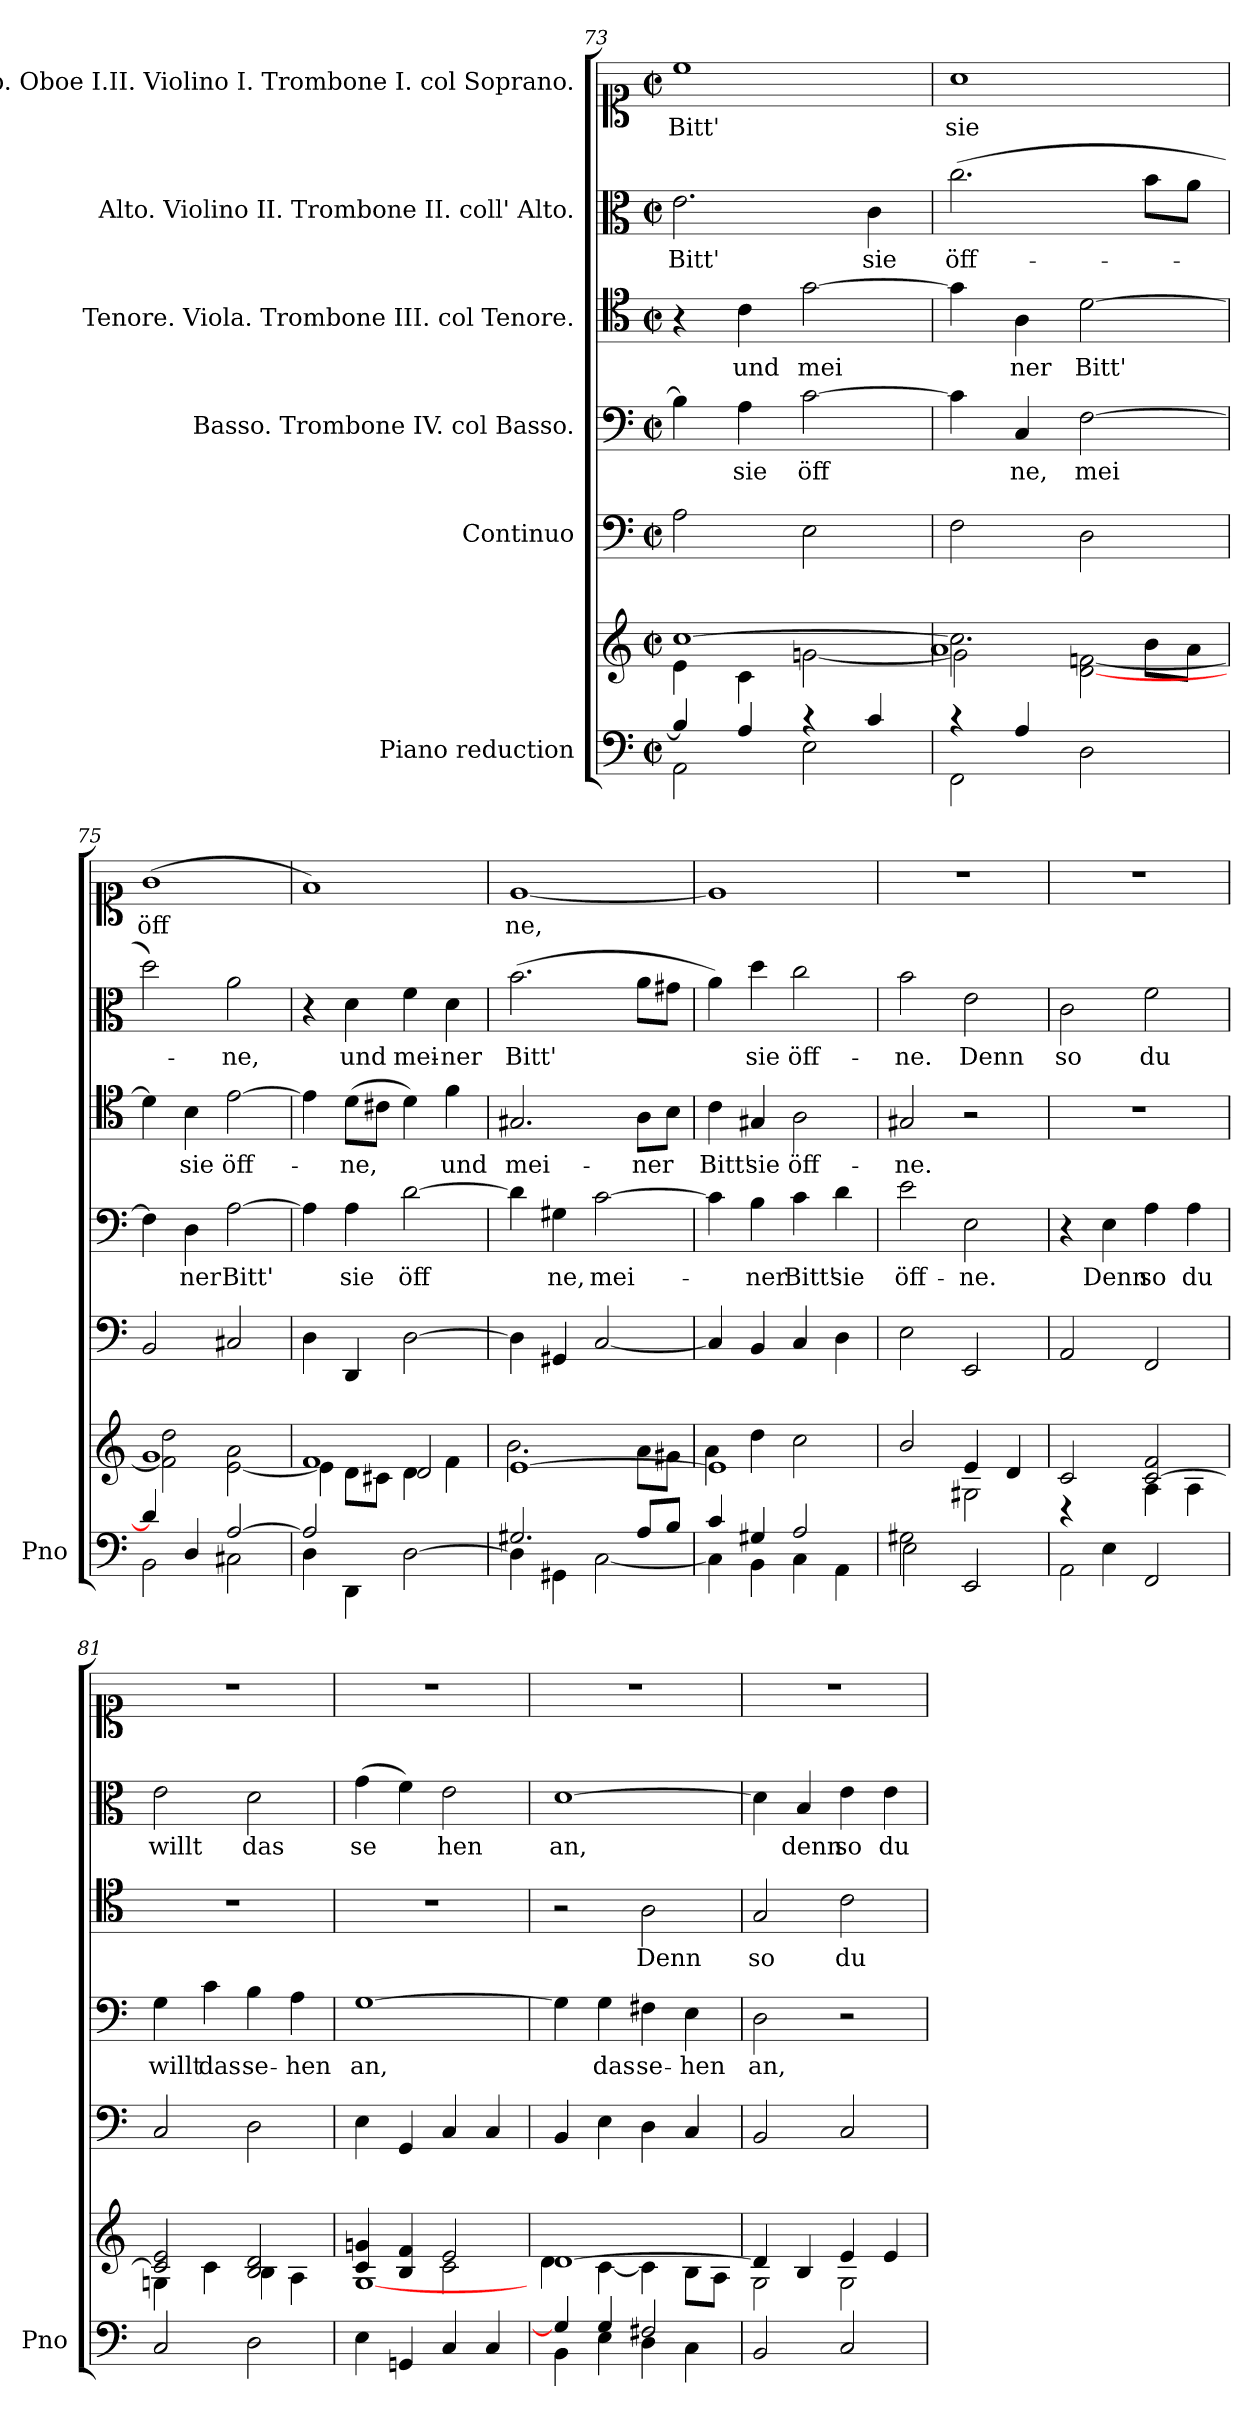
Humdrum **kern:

**kern	**kern	**kern	**kern	**text	**kern	**text	**kern	**text	**kern	**text
*part6	*part6	*part5	*part4	*part4	*part3	*part3	*part2	*part2	*part1	*part1
*staff7	*staff6	*staff5	*staff4	*staff4	*staff3	*staff3	*staff2	*staff2	*staff1	*staff1
*I"Piano reduction	*	*I"Continuo	*I"Basso. Trombone IV. col Basso.	*	*I"Tenore. Viola. Trombone III. col Tenore.	*	*I"Alto. Violino II. Trombone II. coll' Alto.	*	*I"Soprano. Oboe I.II. Violino I. Trombone I. col Soprano.	*
*I'Pno	*	*	*	*	*	*	*	*	*	*
*clefF4	*clefG2	*clefF4	*clefF4	*	*clefC4	*	*clefC3	*	*clefC1	*
*k[]	*k[]	*k[]	*k[]	*	*k[]	*	*k[]	*	*k[]	*
*M2/2	*M2/2	*M2/2	*M2/2	*	*M2/2	*	*M2/2	*	*M2/2	*
*met(c|)	*met(c|)	*met(c|)	*met(c|)	*	*met(c|)	*	*met(c|)	*	*met(c|)	*
=73	=73	=73	=73	=73	=73	=73	=73	=73	=73	=73
*^	*^	*	*	*	*	*	*	*	*	*
!	!	!	!	!	!	!	!	!	!	!LO:LY:b	!	!LO:LY:b
4B/]	2AA\	[1cc	4e\	2A\	4B\]	.	4r	.	2.e\	Bitt'	1cc	Bitt'
!	!	!	!	!	!	!LO:LY:b	!	!LO:LY:b	!	!	!	!
4A/	.	.	4c\	.	4A\	sie	4c\	und	.	.	.	.
!	!	!	!	!	!	!LO:LY:b	!	!LO:LY:b	!	!	!	!
4r	2E\	.	[2gn\	2E\	[2c\	öff	[2g\	mei	.	.	.	.
!	!	!	!	!	!	!	!	!	!	!LO:LY:b	!	!
4c/	.	.	.	.	.	.	.	.	4c\	sie	.	.
=74	=74	=74	=74	=74	=74	=74	=74	=74	=74	=74	=74	=74
*	*	*	*^	*	*	*	*	*	*	*	*	*
!	!	!	!	!	!	!	!	!	!	!	!LO:LY:b	!	!LO:LY:b
4r	2FF\	2.cc\]	2g\]	1a	2F\	4c\]	.	4g\]	.	(2.cc\	öff-	1a	sie
!	!	!	!	!	!	!	!LO:LY:b	!	!LO:LY:b	!	!	!	!
4A/	.	.	.	.	.	4C/	ne,	4A\	ner	.	.	.	.
!	!	!	!	!	!	!	!LO:LY:b	!	!LO:LY:b	!	!	!	!
2ryy	2D\	.	[2d\ [2fn\	.	2D\	[2F\	mei	[2d\	Bitt'	.	.	.	.
.	.	8b\L	.	.	.	.	.	.	.	8b\L	.	.	.
.	.	8a\J	.	.	.	.	.	.	.	8a\J	.	.	.
*	*	*	*v	*v	*	*	*	*	*	*	*	*	*
=75	=75	=75	=75	=75	=75	=75	=75	=75	=75	=75	=75	=75
!	!	!	!	!	!	!	!	!	!	!	!	!LO:LY:b
4d/]	2BB\	1g	2f\] 2dd\	2BB/	4F\]	.	4d\]	.	2dd\)	.	(1g	öff--
!	!	!	!	!	!	!LO:LY:b	!	!LO:LY:b	!	!	!	!
4D/	.	.	.	.	4D\	ner	4B\	sie	.	.	.	.
!	!	!	!	!	!	!LO:LY:b	!	!LO:LY:b	!	!LO:LY:b	!	!
[2A/	2C#X\	.	[2e\ 2a\	2C#X/	[2A\	Bitt'	[2e\	öff-	2a\	ne,	.	.
=76	=76	=76	=76	=76	=76	=76	=76	=76	=76	=76	=76	=76
*	*	*	*^	*	*	*	*	*	*	*	*	*
!	!	!	!	!	!	!	!	!	!	!	!	!	!LO:LY:b
2A/]	4D\	1f	4e\]	2ryy	4D\	4A\]	.	4e\]	.	4r	.	1f)	-
!	!	!	!	!	!	!	!LO:LY:b	!	!LO:LY:b	!	!LO:LY:b	!	!
.	4DD\	.	8d\L	.	4DD/	4A\	sie	(8d\L	ne,	4d\	und	.	.
.	.	.	8c#X\J	.	.	.	.	8c#X\J	.	.	.	.	.
!	!	!	!	!	!	!	!LO:LY:b	!	!	!	!LO:LY:b	!	!
2ryy	[2D\	.	4d\	2d/	[2D\	[2d\	öff-	4d\)	.	4f\	mei-	.	.
!	!	!	!	!	!	!	!	!	!LO:LY:b	!	!LO:LY:b	!	!
.	.	.	4f\	.	.	.	.	4f\	und	4d\	ner	.	.
*	*	*	*v	*v	*	*	*	*	*	*	*	*	*
!!LO:LB:g=z
=77	=77	=77	=77	=77	=77	=77	=77	=77	=77	=77	=77	=77
!	!	!	!	!	!	!LO:LY:b	!	!LO:LY:b	!	!LO:LY:b	!	!LO:LY:b
2.G#X/	4D\]	[<1e	2.b\	4D\]	4d\]	-	2.G#X/	mei-	(2.b\	Bitt'	[1e	ne,
!	!	!	!	!	!	!LO:LY:b	!	!	!	!	!	!
.	4GG#X\	.	.	4GG#X/	4G#X\	ne,	.	.	.	.	.	.
!	!	!	!	!	!	!LO:LY:b	!	!	!	!	!	!
.	[2C\	.	.	[2C/	[2c\	mei-	.	.	.	.	.	.
!	!	!	!	!	!	!	!	!LO:LY:b	!	!	!	!
8A/L	.	.	8a\L	.	.	.	8A\L	ner	8a\L	.	.	.
8B/J	.	.	8g#X\J	.	.	.	8B\J	.	8g#X\J	.	.	.
=78	=78	=78	=78	=78	=78	=78	=78	=78	=78	=78	=78	=78
!	!	!	!	!	!	!	!	!LO:LY:b	!	!	!	!
4c/	4C\]	1e]	4a\	4C/]	4c\]	.	4c\	Bitt'	4a\)	.	1e]	.
!	!	!	!	!	!	!LO:LY:b	!	!LO:LY:b	!	!LO:LY:b	!	!
4G#X/	4BB\	.	4dd\	4BB/	4B\	ner	4G#X/	sie	4dd\	sie	.	.
!	!	!	!	!	!	!LO:LY:b	!	!LO:LY:b	!	!LO:LY:b	!	!
2A/	4C\	.	2cc\	4C/	4c\	Bitt'	2A\	öff-	2cc\	öff-	.	.
!	!	!	!	!	!	!LO:LY:b	!	!	!	!	!	!
.	4AA\	.	.	4D\	4d\	sie	.	.	.	.	.	.
=79	=79	=79	=79	=79	=79	=79	=79	=79	=79	=79	=79	=79
!	!	!	!	!	!	!LO:LY:b	!	!LO:LY:b	!	!LO:LY:b	!	!
2G#X\	2E\	2b/	2ryy	2E\	2e\	öff-	2G#X/	ne.	2b\	ne.	1r	.
!	!	!	!	!	!	!LO:LY:b	!	!	!	!LO:LY:b	!	!
2ryy	2EE/	4e/	2G#X\	2EE/	2E\	ne.	2r	.	2e\	Denn	.	.
.	.	4d/	.	.	.	.	.	.	.	.	.	.
=80	=80	=80	=80	=80	=80	=80	=80	=80	=80	=80	=80	=80
!	!	!	!	!	!	!	!	!	!	!LO:LY:b	!	!
4ryy	2AA\	2c/	4r	2AA/	4r	.	1r	.	2c\	so	1r	.
!	!	!	!	!	!	!LO:LY:b	!	!	!	!	!	!
4E\	.	.	4ryy	.	4E\	Denn	.	.	.	.	.	.
!	!	!	!	!	!	!LO:LY:b	!	!	!	!LO:LY:b	!	!
2ryy	2FF/	[2c/ 2f/	4A\	2FF/	4A\	so	.	.	2f\	du	.	.
!	!	!	!	!	!	!LO:LY:b	!	!	!	!	!	!
.	.	.	4A\	.	4A\	du	.	.	.	.	.	.
*v	*v	*	*	*	*	*	*	*	*	*	*	*
=81	=81	=81	=81	=81	=81	=81	=81	=81	=81	=81	=81
!	!	!	!	!	!LO:LY:b	!	!	!	!LO:LY:b	!	!
2C/	2c/] 2e/	4Gn\	2C/	4G\	willt	1r	.	2e\	willt	1r	.
!	!	!	!	!	!LO:LY:b	!	!	!	!	!	!
.	.	4c\	.	4c\	das	.	.	.	.	.	.
!	!	!	!	!	!LO:LY:b	!	!	!	!LO:LY:b	!	!
2D\	2B/ 2d/	4B\	2D\	4B\	se-	.	.	2d\	das	.	.
!	!	!	!	!	!LO:LY:b	!	!	!	!	!	!
.	.	4A\	.	4A\	hen	.	.	.	.	.	.
=82	=82	=82	=82	=82	=82	=82	=82	=82	=82	=82	=82
*	*	*^	*	*	*	*	*	*	*	*	*
!	!	!	!	!	!	!LO:LY:b	!	!	!	!LO:LY:b	!	!
4E\	4c/ 4gn/	[>1G	2ryy	4E\	[1G	an,	1r	.	(4g\	se	1r	.
4GGn/	4B/ 4f/	.	.	4GG/	.	.	.	.	4f\)	.	.	.
!	!	!	!	!	!	!	!	!	!	!LO:LY:b	!	!
4C/	2e/	.	2c\	4C/	.	.	.	.	2e\	hen	.	.
4C/	.	.	.	4C/	.	.	.	.	.	.	.	.
*	*	*v	*v	*	*	*	*	*	*	*	*	*
=83	=83	=83	=83	=83	=83	=83	=83	=83	=83	=83	=83
*^	*	*	*	*	*	*	*	*	*	*	*
!	!	!	!	!	!	!	!	!	!	!LO:LY:b	!	!
4G/]	4BB\	[1d	4d\	4BB/	4G\]	.	2r	.	[1d	an,	1r	.
!	!	!	!	!	!	!LO:LY:b	!	!	!	!	!	!
4G/	4E\	.	[4c\	4E\	4G\	das	.	.	.	.	.	.
!	!	!	!	!	!	!LO:LY:b	!	!LO:LY:b	!	!	!	!
2F#X/	4D\	.	4c\]	4D\	4F#X\	se-	2A\	Denn	.	.	.	.
!	!	!	!	!	!	!LO:LY:b	!	!	!	!	!	!
.	4C\	.	8B\L	4C/	4E\	hen	.	.	.	.	.	.
.	.	.	8A\J	.	.	.	.	.	.	.	.	.
*v	*v	*	*	*	*	*	*	*	*	*	*	*
=84	=84	=84	=84	=84	=84	=84	=84	=84	=84	=84	=84
!	!	!	!	!	!LO:LY:b	!	!LO:LY:b	!	!	!	!
2BB/	4d/]	2G\	2BB/	2D\	an,	2G/	so	4d\]	.	1r	.
!	!	!	!	!	!	!	!	!	!LO:LY:b	!	!
.	4B/	.	.	.	.	.	.	4B/	denn	.	.
!	!	!	!	!	!	!	!LO:LY:b	!	!LO:LY:b	!	!
2C/	4e/	2G\	2C/	2r	.	2c\	du	4e\	so	.	.
!	!	!	!	!	!	!	!	!	!LO:LY:b	!	!
.	4e/	.	.	.	.	.	.	4e\	du	.	.
*	*v	*v	*	*	*	*	*	*	*	*	*
=	=	=	=	=	=	=	=	=	=	=
*-	*-	*-	*-	*-	*-	*-	*-	*-	*-	*-
